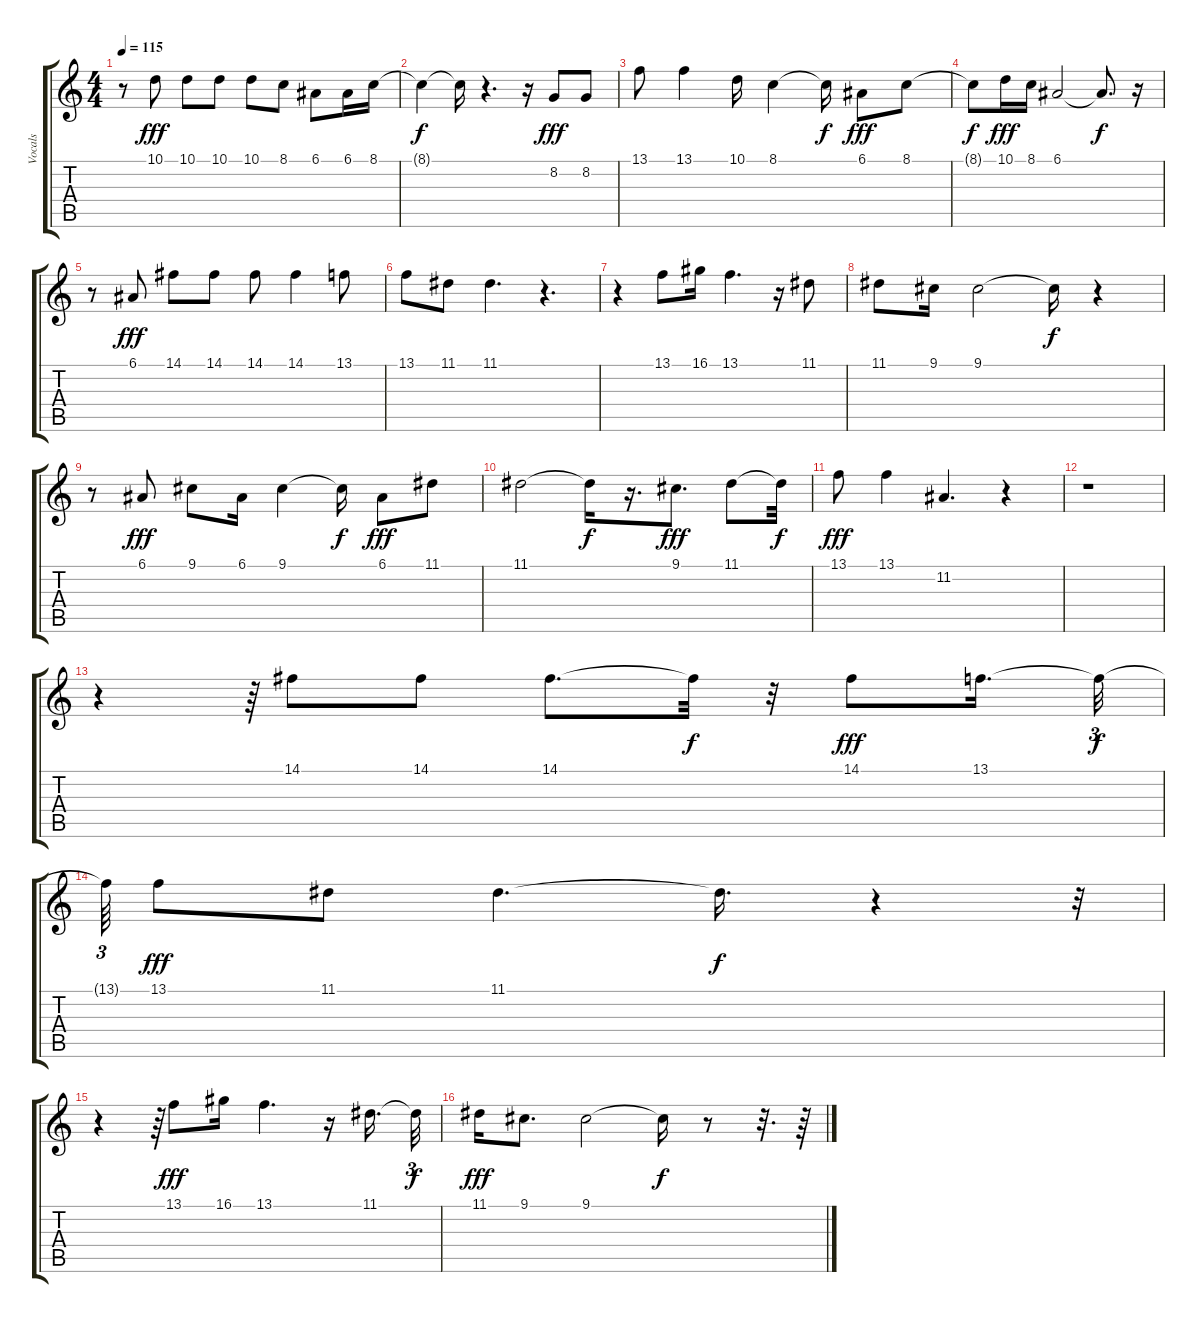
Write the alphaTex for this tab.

\track ("Vocals" "Vocals") {instrument synthvoice}
\staff {score tabs}
\tuning (E4 B3 G3 D3 A2 E2) {hide}
\ts (4 4)
\tempo 115
\clef g2
\ks c
r.8{dy f} 10.1.8{dy fff} 10.1.8 10.1.8 10.1.8 8.1.8 6.1.8 6.1.16 8.1.16 |
8.1{t}.4{dy f} 8.1{t}.16 r.4{d} r.16 8.2.8{dy fff} 8.2.8 |
13.1.8 13.1.4 10.1.16 8.1.4 8.1{t}.16{dy f} 6.1.8{dy fff} 8.1.8 |
8.1{t}.8{dy f} 10.1.16{dy fff} 8.1.16 6.1.2 6.1{t}.8{d dy f} r.16 |
r.8 6.1.8{dy fff} 14.1.8 14.1.8 14.1.8 14.1.4 13.1.8 |
13.1.8 11.1.8 11.1.4{d} r.4{d} |
r.4 13.1.8 16.1.16 13.1.4{d} r.16 11.1.8 |
11.1.8 9.1.16 9.1.2 9.1{t}.16{dy f} r.4 |
r.8 6.1.8{dy fff} 9.1.8 6.1.16 9.1.4 9.1{t}.16{dy f} 6.1.8{dy fff} 11.1.8 |
11.1.2 11.1{t}.16{dy f} r.16{d} 9.1.8{d dy fff} 11.1.8 11.1{t}.32{dy f} |
13.1.8{dy fff} 13.1.4 11.2.4{d} r.4 |
r.1 |
r.4 r.64{tu (3 2)} 14.1.8 14.1.8 14.1.8{d} 14.1{t}.32{dy f} r.32 14.1.8{dy fff} 13.1.16{d} 13.1{t}.32{tu (3 2) dy f} |
13.1{t}.64{tu (3 2)} 13.1.8{dy fff} 11.1.8 11.1.4{d} 11.1{t}.16{d dy f} r.4 r.32{tu (3 2)} |
r.4 r.64{tu (3 2)} 13.1.8{dy fff} 16.1.16 13.1.4{d} r.16 11.1.16{d} 11.1{t}.32{tu (3 2) dy f} |
11.1.16{dy fff} 9.1.8{d} 9.1.2 9.1{t}.16{dy f} r.8 r.32{d} r.64
